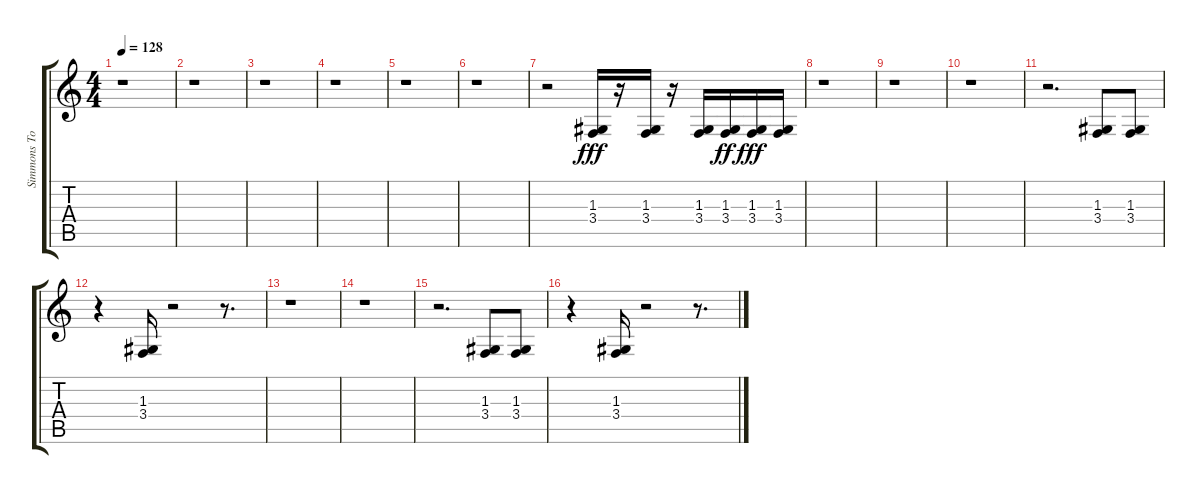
\track ("Simmons Toms" "Simmons To") {instrument synthdrum}
\staff {score tabs}
\tuning (E4 B3 G3 D3 A2 E2) {hide}
\ts (4 4)
\tempo 128
\clef g2
\ks c
r.1{dy fff} |
r.1 |
r.1 |
r.1 |
r.1 |
r.1 |
r.2 (1.3 3.4).16 r.16 (1.3 3.4).16 r.16 (1.3 3.4).16 (1.3 3.4).16{dy ff} (1.3 3.4).16{dy fff} (1.3 3.4).16 |
r.1 |
r.1 |
r.1 |
r.2{d} (1.3 3.4).8 (1.3 3.4).8 |
r.4 (1.3 3.4).16 r.2 r.8{d} |
r.1 |
r.1 |
r.2{d} (1.3 3.4).8 (1.3 3.4).8 |
r.4 (1.3 3.4).16 r.2 r.8{d}
